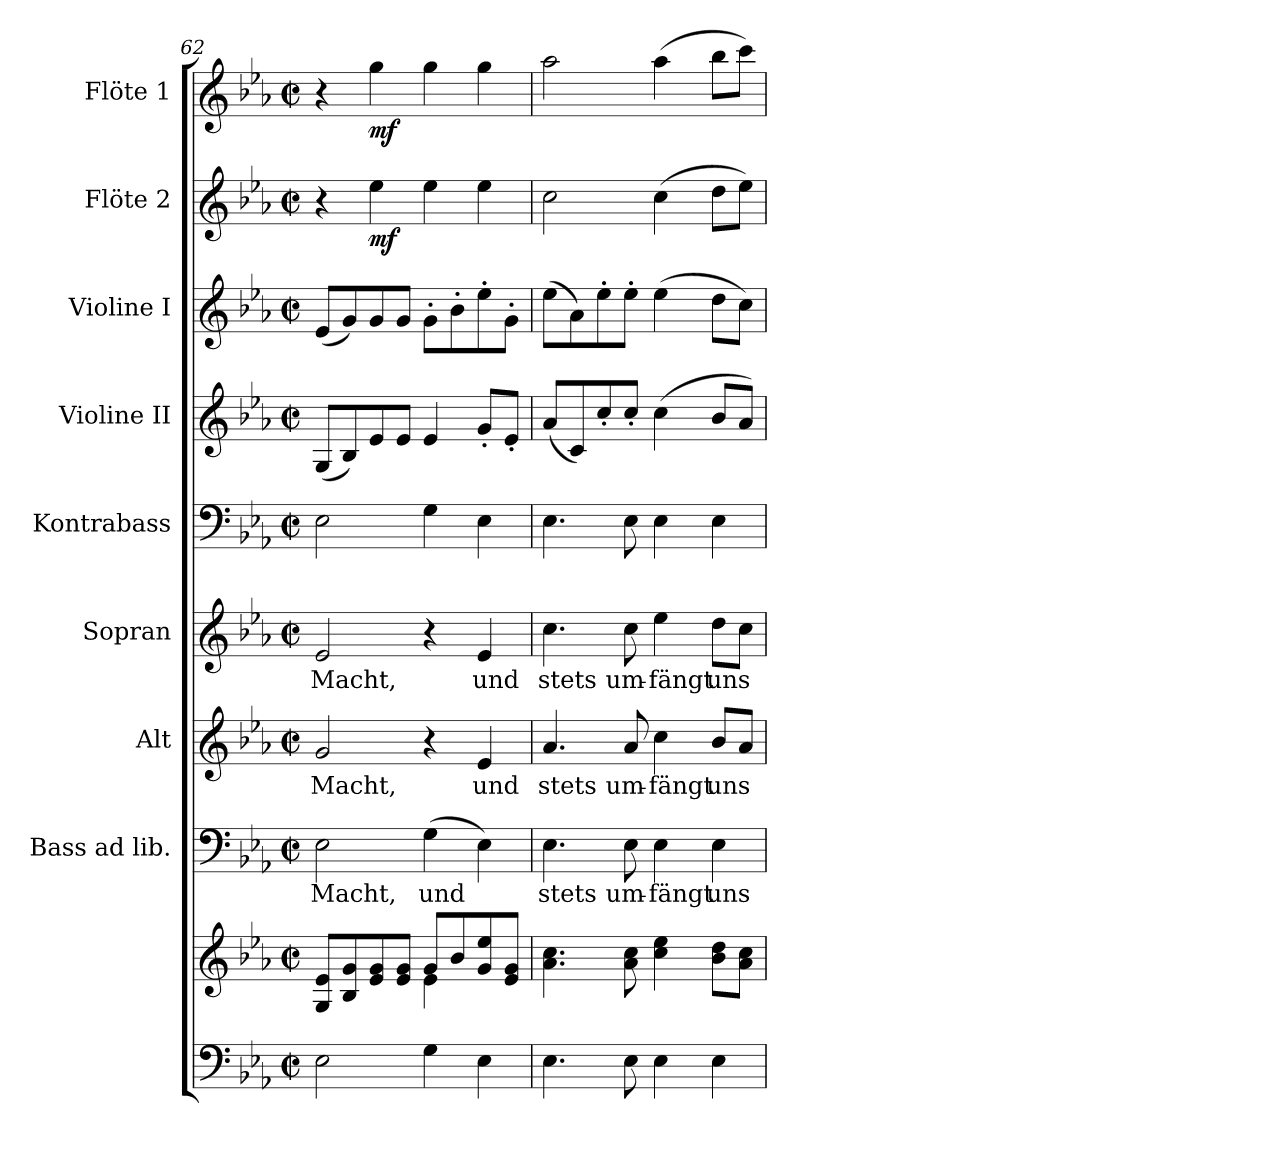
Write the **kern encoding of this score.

**kern	**kern	**kern	**text	**kern	**text	**kern	**text	**kern	**kern	**kern	**kern	**dynam	**kern	**dynam
*part9	*part9	*part8	*part8	*part7	*part7	*part6	*part6	*part5	*part4	*part3	*part2	*part2	*part1	*part1
*staff10	*staff9	*staff8	*staff8	*staff7	*staff7	*staff6	*staff6	*staff5	*staff4	*staff3	*staff2	*staff2	*staff1	*staff1
*	*	*I"Bass ad lib.	*	*I"Alt	*	*I"Sopran	*	*I"Kontrabass	*I"Violine II	*I"Violine I	*I"Flöte 2	*	*I"Flöte 1	*
*	*	*I'B.	*	*I'A.	*	*I'S.	*	*I'Kb.	*I'Vl. II	*I'Vl. I	*I'Fl. 2	*	*I'Fl. 1	*
*clefF4	*clefG2	*clefF4	*	*clefG2	*	*clefG2	*	*clefF4	*clefG2	*clefG2	*clefG2	*	*clefG2	*
*	*	*	*	*	*	*	*	*ITrd7c12	*	*	*	*	*	*
*k[b-e-a-]	*k[b-e-a-]	*k[b-e-a-]	*	*k[b-e-a-]	*	*k[b-e-a-]	*	*k[b-e-a-]	*k[b-e-a-]	*k[b-e-a-]	*k[b-e-a-]	*	*k[b-e-a-]	*
*E-:	*E-:	*E-:	*	*E-:	*	*E-:	*	*E-:	*E-:	*E-:	*E-:	*	*E-:	*
*M2/2	*M2/2	*M2/2	*	*M2/2	*	*M2/2	*	*M2/2	*M2/2	*M2/2	*M2/2	*	*M2/2	*
*met(c|)	*met(c|)	*met(c|)	*	*met(c|)	*	*met(c|)	*	*met(c|)	*met(c|)	*met(c|)	*met(c|)	*	*met(c|)	*
=62	=62	=62	=62	=62	=62	=62	=62	=62	=62	=62	=62	=62	=62	=62
*	*^	*	*	*	*	*	*	*	*	*	*	*	*	*
!	!	!	!	!LO:LY:b	!	!LO:LY:b	!	!LO:LY:b	!	!	!	!	!	!	!
2E-\	8G/ 8e-/L	2ryy	2E-\	Macht,	2g/	Macht,	2e-/	Macht,	2EE-\	(<8G/L	(<8e-/L	4r	.	4r	.
.	8B-/ 8g/	.	.	.	.	.	.	.	.	8B-/)	8g/)	.	.	.	.
!	!	!	!	!	!	!	!	!	!	!	!	!	!LO:DY:b	!	!LO:DY:b
.	8e-/ 8g/	.	.	.	.	.	.	.	.	8e-/	8g/	4ee-\	mf	4gg\	mf
.	8e-/ 8g/J	.	.	.	.	.	.	.	.	8e-/J	8g/J	.	.	.	.
!	!	!	!	!LO:LY:b	!	!	!	!	!	!	!	!	!	!	!
4G\	8g/L	4e-\	(>4G\	und	4r	.	4r	.	4GG\	4e-/	8g'>\L	4ee-\	.	4gg\	.
.	8b-/	.	.	.	.	.	.	.	.	.	8b-'>\	.	.	.	.
!	!	!	!	!	!	!LO:LY:b	!	!LO:LY:b	!	!	!	!	!	!	!
4E-\	8g/ 8ee-/	4ryy	4E-\)	.	4e-/	und	4e-/	und	4EE-\	8g'</L	8ee-'>\	4ee-\	.	4gg\	.
.	8e-/ 8g/J	.	.	.	.	.	.	.	.	8e-'</J	8g'>\J	.	.	.	.
*	*v	*v	*	*	*	*	*	*	*	*	*	*	*	*	*
=63	=63	=63	=63	=63	=63	=63	=63	=63	=63	=63	=63	=63	=63	=63
!	!	!	!LO:LY:b	!	!LO:LY:b	!	!LO:LY:b	!	!	!	!	!	!	!
4.E-\	4.a-\ 4.cc\	4.E-\	stets	4.a-/	stets	4.cc\	stets	4.EE-\	(<8a-/L	(>8ee-\L	2cc\	.	2aa-\	.
.	.	.	.	.	.	.	.	.	8c/)	8a-\)	.	.	.	.
.	.	.	.	.	.	.	.	.	8cc'</	8ee-'>\	.	.	.	.
!	!	!	!LO:LY:b	!	!LO:LY:b	!	!LO:LY:b	!	!	!	!	!	!	!
8E-\	8a-\ 8cc\	8E-\	um-	8a-/	um-	8cc\	um-	8EE-\	8cc'</J	8ee-'>\J	.	.	.	.
!	!	!	!LO:LY:b	!	!LO:LY:b	!	!LO:LY:b	!	!	!	!	!	!	!
4E-\	4cc\ 4ee-\	4E-\	-fängt	4cc\	-fängt	4ee-\	-fängt	4EE-\	(>4cc\	(>4ee-\	(>4cc\	.	(>4aa-\	.
!	!	!	!LO:LY:b	!	!LO:LY:b	!	!LO:LY:b	!	!	!	!	!	!	!
4E-\	8b-\ 8dd\L	4E-\	uns	8b-/L	uns	8dd\L	uns	4EE-\	8b-/L	8dd\L	8dd\L	.	8bb-\L	.
.	8a-\ 8cc\J	.	.	8a-/J	.	8cc\J	.	.	8a-/J)	8cc\J)	8ee-\J)	.	8ccc\J)	.
=	=	=	=	=	=	=	=	=	=	=	=	=	=	=
*-	*-	*-	*-	*-	*-	*-	*-	*-	*-	*-	*-	*-	*-	*-
